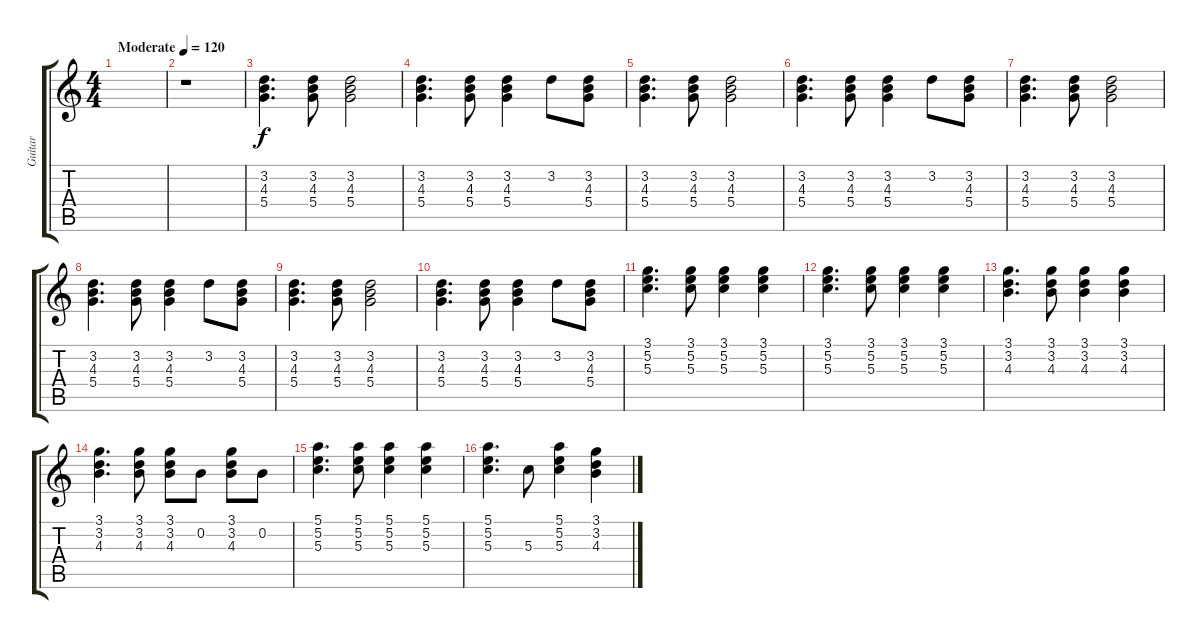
\track ("Guitar " "Guitar ") {instrument electricguitarmuted}
\staff {score tabs}
\tuning (E4 B3 G3 D3 A2 E2) {hide}
\ts (4 4)
\tempo (120 "Moderate")
\clef g2
\ks c
|
r.1 |
(3.2 4.3 5.4).4{d} (3.2 4.3 5.4).8 (3.2 4.3 5.4).2 |
(3.2 4.3 5.4).4{d} (3.2 4.3 5.4).8 (3.2 4.3 5.4).4 3.2.8 (3.2 4.3 5.4).8 |
(3.2 4.3 5.4).4{d} (3.2 4.3 5.4).8 (3.2 4.3 5.4).2 |
(3.2 4.3 5.4).4{d} (3.2 4.3 5.4).8 (3.2 4.3 5.4).4 3.2.8 (3.2 4.3 5.4).8 |
(3.2 4.3 5.4).4{d} (3.2 4.3 5.4).8 (3.2 4.3 5.4).2 |
(3.2 4.3 5.4).4{d} (3.2 4.3 5.4).8 (3.2 4.3 5.4).4 3.2.8 (3.2 4.3 5.4).8 |
(3.2 4.3 5.4).4{d} (3.2 4.3 5.4).8 (3.2 4.3 5.4).2 |
(3.2 4.3 5.4).4{d} (3.2 4.3 5.4).8 (3.2 4.3 5.4).4 3.2.8 (3.2 4.3 5.4).8 |
(3.1 5.2 5.3).4{d} (3.1 5.2 5.3).8 (3.1 5.2 5.3).4 (3.1 5.2 5.3).4 |
(3.1 5.2 5.3).4{d} (3.1 5.2 5.3).8 (3.1 5.2 5.3).4 (3.1 5.2 5.3).4 |
(3.1 3.2 4.3).4{d} (3.1 3.2 4.3).8 (3.1 3.2 4.3).4 (3.1 3.2 4.3).4 |
(3.1 3.2 4.3).4{d} (3.1 3.2 4.3).8 (3.1 3.2 4.3).8 0.2.8 (3.1 3.2 4.3).8 0.2.8 |
(5.1 5.2 5.3).4{d} (5.1 5.2 5.3).8 (5.1 5.2 5.3).4 (5.1 5.2 5.3).4 |
(5.1 5.2 5.3).4{d} 5.3.8 (5.1 5.2 5.3).4 (3.1 3.2 4.3).4
